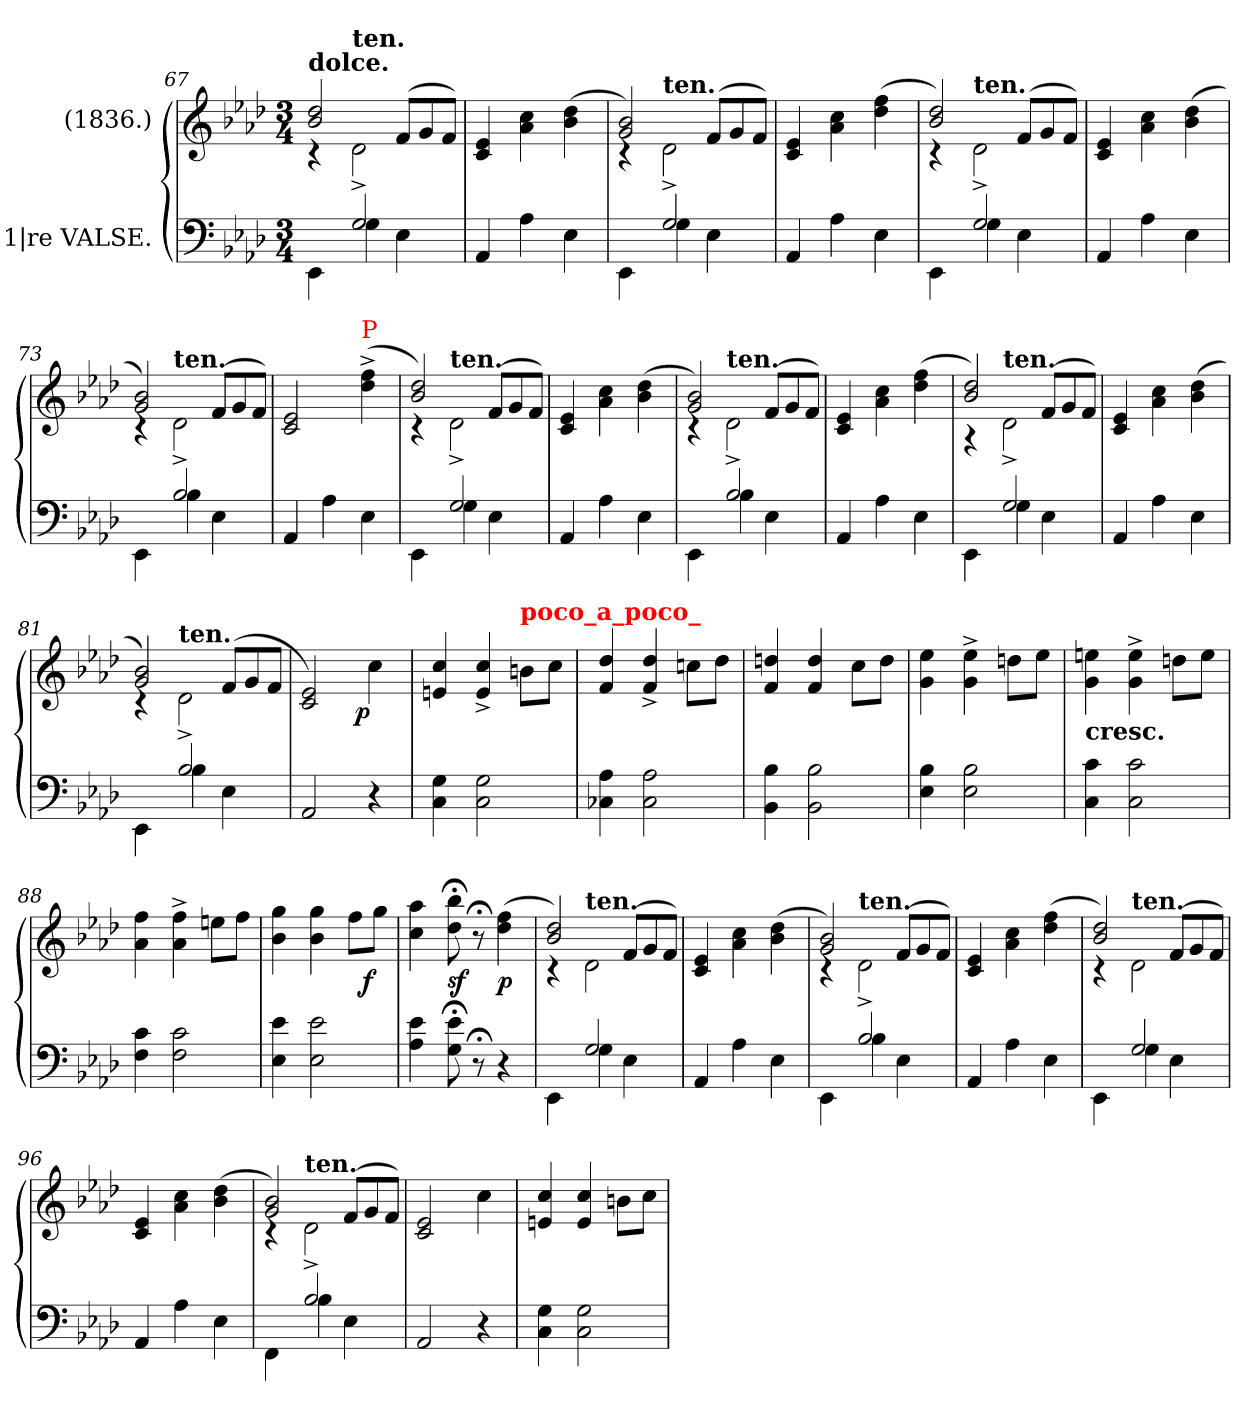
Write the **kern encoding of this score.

**kern	**kern	**dynam
*part2	*part1	*part1
*staff2	*staff1	*staff1
*I"1|re VALSE.	*I"(1836.)	*
*clefF4	*clefG2	*
*k[b-e-a-d-]	*k[b-e-a-d-]	*
*M3/4	*M3/4	*
=67	=67	=67
*^	*^	*
!	!	!LO:TX:a:B:t=dolce.	!	!
4ryy	4EE-\	2dd- 2b-	4rc	.
!	!	!	!LO:TX:a:B:t=ten.	!
2G	4G	.	2d-^<	.
*	*	*Xtuplet	*	*
.	4E-	(<12fL	.	.
.	.	12g	.	.
.	.	12fJ)	.	.
*v	*v	*	*	*
*	*v	*v	*
=68	=68	=68
4AA-	4e- 4c	.
4A-	4cc 4a-	.
4E-	(4dd- 4b-	.
=69	=69	=69
*^	*^	*
4ryy	4EE-\	2b- 2g)	4rc	.
!	!	!	!LO:TX:a:B:t=ten.	!
2G	4G	.	2d-^<	.
.	4E-	(<12fL	.	.
.	.	12g	.	.
.	.	12fJ)	.	.
*v	*v	*	*	*
*	*v	*v	*
=70	=70	=70
4AA-	4e- 4c	.
4A-	4cc 4a-	.
4E-	(>4ff 4dd-	.
=71	=71	=71
*^	*^	*
4ryy	4EE-\	2dd- 2b-)	4rc	.
!	!	!	!LO:TX:a:B:t=ten.	!
2G	4G	.	2d-^<	.
.	4E-	(<12fL	.	.
.	.	12g	.	.
.	.	12fJ)	.	.
*v	*v	*	*	*
*	*v	*v	*
=72	=72	=72
4AA-	4e- 4c	.
4A-	4cc 4a-	.
4E-	(>4dd- 4b-	.
=73	=73	=73
*^	*^	*
4ryy	4EE-\	2b- 2g)	4rc	.
!	!	!	!LO:TX:a:B:t=ten.	!
2B-	4B-	.	2d-^<	.
.	4E-	(<12fL	.	.
.	.	12g	.	.
.	.	12fJ)	.	.
*v	*v	*	*	*
*	*v	*v	*
=74	=74	=74
4AA-	2e- 2c	.
4A-	.	.
!	!LO:TX:a:color=red:t=P	!
4E-	(4ff^<\ 4dd-^<\	.
=75	=75	=75
*^	*^	*
4ryy	4EE-\	2dd- 2b-)	4rc	.
!	!	!	!LO:TX:a:B:t=ten.	!
2G	4G	.	2d-^<	.
.	4E-	(<12fL	.	.
.	.	12g	.	.
.	.	12fJ)	.	.
*v	*v	*	*	*
*	*v	*v	*
=76	=76	=76
4AA-	4e- 4c	.
4A-	4cc 4a-	.
4E-	(4dd- 4b-	.
=77	=77	=77
*^	*^	*
4ryy	4EE-\	2b- 2g)	4rc	.
!	!	!	!LO:TX:a:B:t=ten.	!
2B-	4B-	.	2d-^<	.
.	4E-	(<12fL	.	.
.	.	12g	.	.
.	.	12fJ)	.	.
*v	*v	*	*	*
*	*v	*v	*
=78	=78	=78
4AA-	4e- 4c	.
4A-	4cc 4a-	.
4E-	(>4ff 4dd-	.
=79	=79	=79
*^	*^	*
4ryy	4EE-\	2dd- 2b-)	4rA	.
!	!	!	!LO:TX:a:B:t=ten.	!
2G	4G	.	2d-^	.
.	4E-	(<12fL	.	.
.	.	12g	.	.
.	.	12fJ)	.	.
*v	*v	*	*	*
*	*v	*v	*
=80	=80	=80
4AA-	4e- 4c	.
4A-	4cc 4a-	.
4E-	(4dd- 4b-	.
=81	=81	=81
*^	*^	*
4ryy	4EE-\	2b- 2g)	4rc	.
!	!	!	!LO:TX:a:B:t=ten.	!
2B-	4B-	.	2d-^<	.
.	4E-	(<12fL	.	.
.	.	12g	.	.
.	.	12fJ	.	.
*v	*v	*	*	*
*	*v	*v	*
=82	=82	=82
2AA-	2e- 2c)	.
!	!	!LO:DY:rj
4r	4cc	p
=83	=83	=83
4G 4C	4cc 4en	.
2G 2C	4cc^< 4e^<	.
!	!LO:TX:a:B:color=red:t=poco_a_poco_	!
.	8bnL	.
.	8ccJ	.
=84	=84	=84
4A- 4C-X	4dd- 4f	.
2A- 2C-	4dd-^< 4f^<	.
.	8ccnL	.
.	8dd-J	.
=85	=85	=85
4B- 4BB-	4ddn 4f	.
2B- 2BB-	4dd 4f	.
.	8ccL	.
.	8ddJ	.
=86	=86	=86
4B- 4E-	4ee- 4g	.
2B- 2E-	4ee-^< 4g^<	.
.	8ddnL	.
.	8ee-J	.
=87	=87	=87
!	!LO:TX:c:B:t=cresc.	!
4c 4C	4een 4g	.
2c 2C	4ee^< 4g^<	.
.	8ddnL	.
.	8eeJ	.
=88	=88	=88
4c 4F	4ff 4a-	.
2c 2F	4ff^< 4a-^<	.
.	8eenL	.
.	8ffJ	.
=89	=89	=89
4e- 4E-	4gg 4b-	.
2e- 2E-	4gg 4b-	.
.	8ffL	.
!	!	!LO:DY:rj
.	8ggJ	f
=90	=90	=90
4e- 4A-	4aa- 4cc	.
8e-;< 8G;<	8bb-;< 8dd-;<	sf
8r;<	8r;<	.
4r	(>4ff 4dd-	p
=91	=91	=91
*^	*^	*
4ryy	4EE-\	2dd- 2b-)	4rc	.
!	!	!	!LO:TX:a:B:t=ten.	!
2G	4G	.	2d-	.
.	4E-	(<12fL	.	.
.	.	12g	.	.
.	.	12fJ)	.	.
*v	*v	*	*	*
*	*v	*v	*
=92	=92	=92
4AA-	4e- 4c	.
4A-	4cc 4a-	.
4E-	(>4dd- 4b-	.
=93	=93	=93
*^	*^	*
4ryy	4EE-\	2b- 2g)	4rc	.
!	!	!	!LO:TX:a:B:t=ten.	!
2B-	4B-	.	2d-^<	.
.	4E-	(<12fL	.	.
.	.	12g	.	.
.	.	12fJ)	.	.
*v	*v	*	*	*
*	*v	*v	*
=94	=94	=94
4AA-	4e- 4c	.
4A-	4cc 4a-	.
4E-	(>4ff 4dd-	.
=95	=95	=95
*^	*^	*
4ryy	4EE-\	2dd- 2b-)	4rc	.
!	!	!	!LO:TX:a:B:t=ten.	!
2G	4G	.	2d-	.
.	4E-	(<12fL	.	.
.	.	12g	.	.
.	.	12fJ)	.	.
*v	*v	*	*	*
*	*v	*v	*
=96	=96	=96
4AA-	4e- 4c	.
4A-	4cc 4a-	.
4E-	(>4dd- 4b-	.
=97	=97	=97
*^	*^	*
4ryy	4FF\	2b- 2g)	4rc	.
!	!	!	!LO:TX:a:B:t=ten.	!
2B-	4B-	.	2d-^<	.
.	4E-	(<12fL	.	.
.	.	12g	.	.
.	.	12fJ)	.	.
*v	*v	*	*	*
*	*v	*v	*
=98	=98	=98
2AA-	2e- 2c	.
4r	4cc	.
=99	=99	=99
4G 4C	4cc 4en	.
2G 2C	4cc 4e	.
.	8bnL	.
.	8ccJ	.
=	=	=
*-	*-	*-
